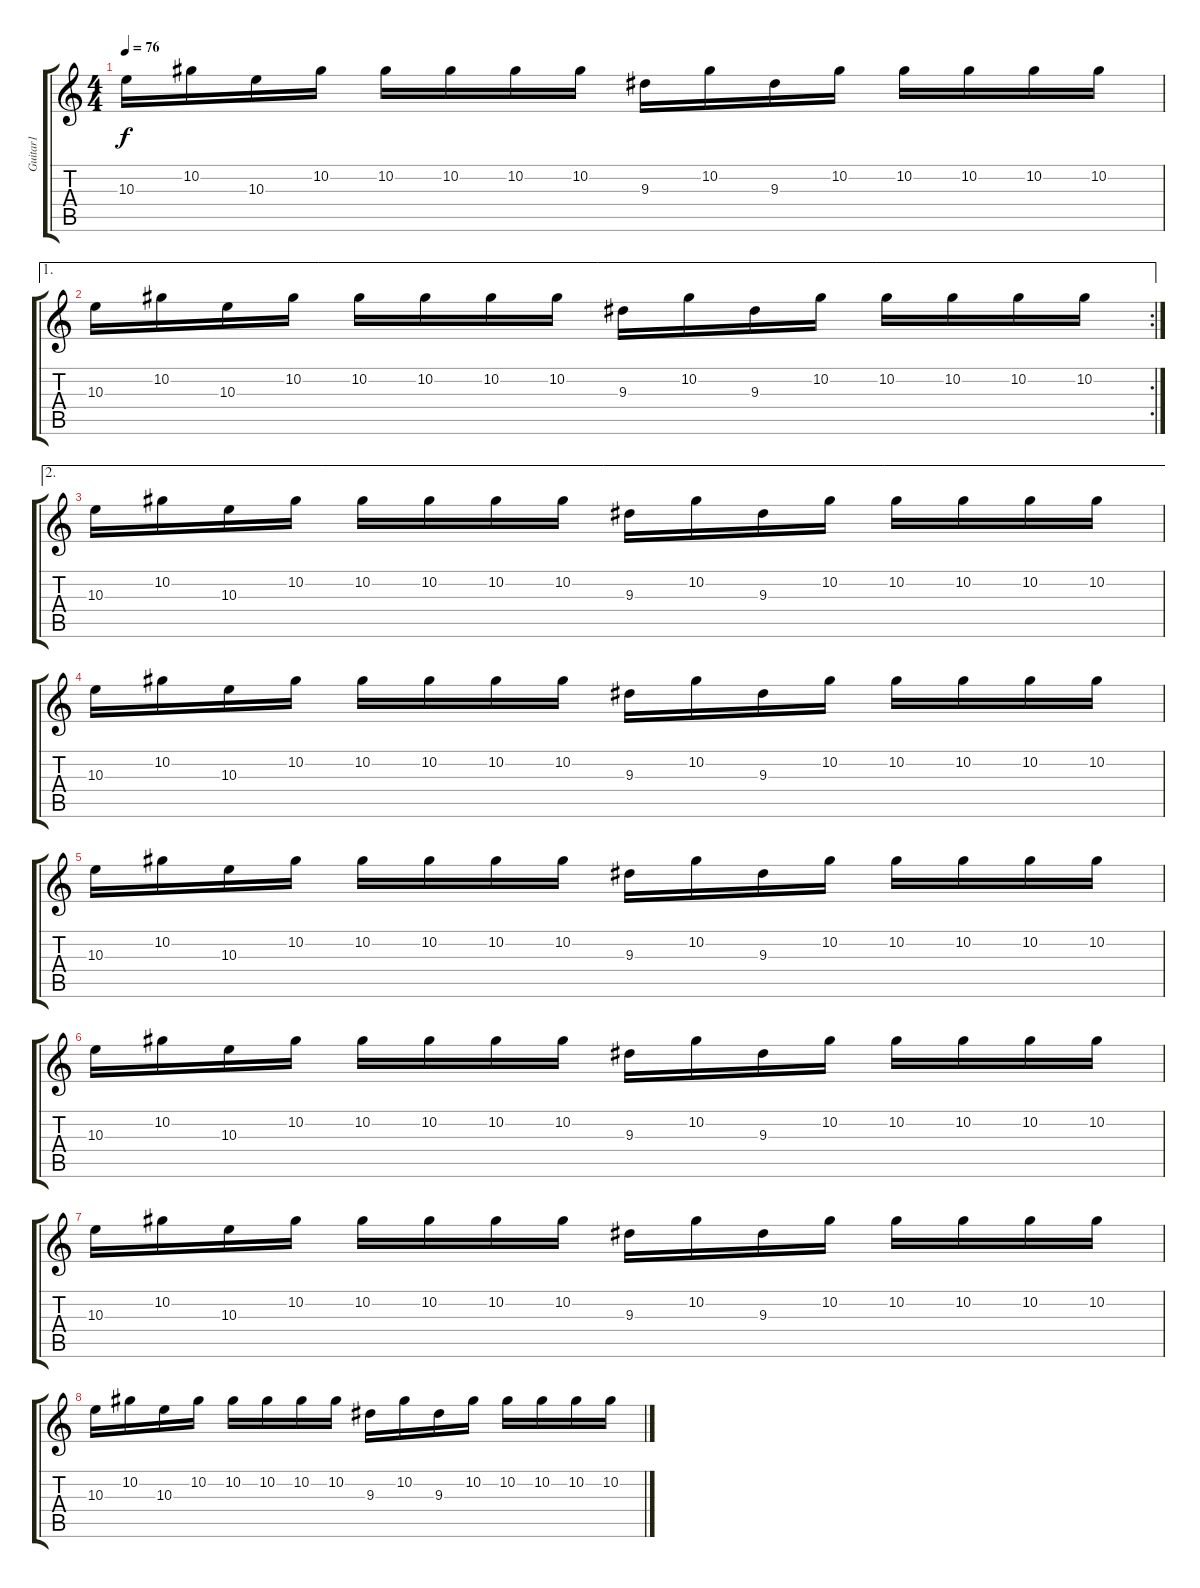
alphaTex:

\track ("Guitar1" "Guitar1") {instrument overdrivenguitar}
\staff {score tabs}
\tuning (Eb4 Bb3 Gb3 Db3 Ab2 Db2) {hide}
\ts (4 4)
\tempo 76
\clef g2
\ks c
10.3.16{dy f} 10.2.16 10.3.16 10.2.16 10.2.16 10.2.16 10.2.16 10.2.16 9.3.16 10.2.16 9.3.16 10.2.16 10.2.16 10.2.16 10.2.16 10.2.16 |
\ae 1
\rc 2
10.3.16 10.2.16 10.3.16 10.2.16 10.2.16 10.2.16 10.2.16 10.2.16 9.3.16 10.2.16 9.3.16 10.2.16 10.2.16 10.2.16 10.2.16 10.2.16 |
\ae 2
10.3.16 10.2.16 10.3.16 10.2.16 10.2.16 10.2.16 10.2.16 10.2.16 9.3.16 10.2.16 9.3.16 10.2.16 10.2.16 10.2.16 10.2.16 10.2.16 |
10.3.16 10.2.16 10.3.16 10.2.16 10.2.16 10.2.16 10.2.16 10.2.16 9.3.16 10.2.16 9.3.16 10.2.16 10.2.16 10.2.16 10.2.16 10.2.16 |
10.3.16 10.2.16 10.3.16 10.2.16 10.2.16 10.2.16 10.2.16 10.2.16 9.3.16 10.2.16 9.3.16 10.2.16 10.2.16 10.2.16 10.2.16 10.2.16 |
10.3.16 10.2.16 10.3.16 10.2.16 10.2.16 10.2.16 10.2.16 10.2.16 9.3.16 10.2.16 9.3.16 10.2.16 10.2.16 10.2.16 10.2.16 10.2.16 |
10.3.16 10.2.16 10.3.16 10.2.16 10.2.16 10.2.16 10.2.16 10.2.16 9.3.16 10.2.16 9.3.16 10.2.16 10.2.16 10.2.16 10.2.16 10.2.16 |
10.3.16 10.2.16 10.3.16 10.2.16 10.2.16 10.2.16 10.2.16 10.2.16 9.3.16 10.2.16 9.3.16 10.2.16 10.2.16 10.2.16 10.2.16 10.2.16
